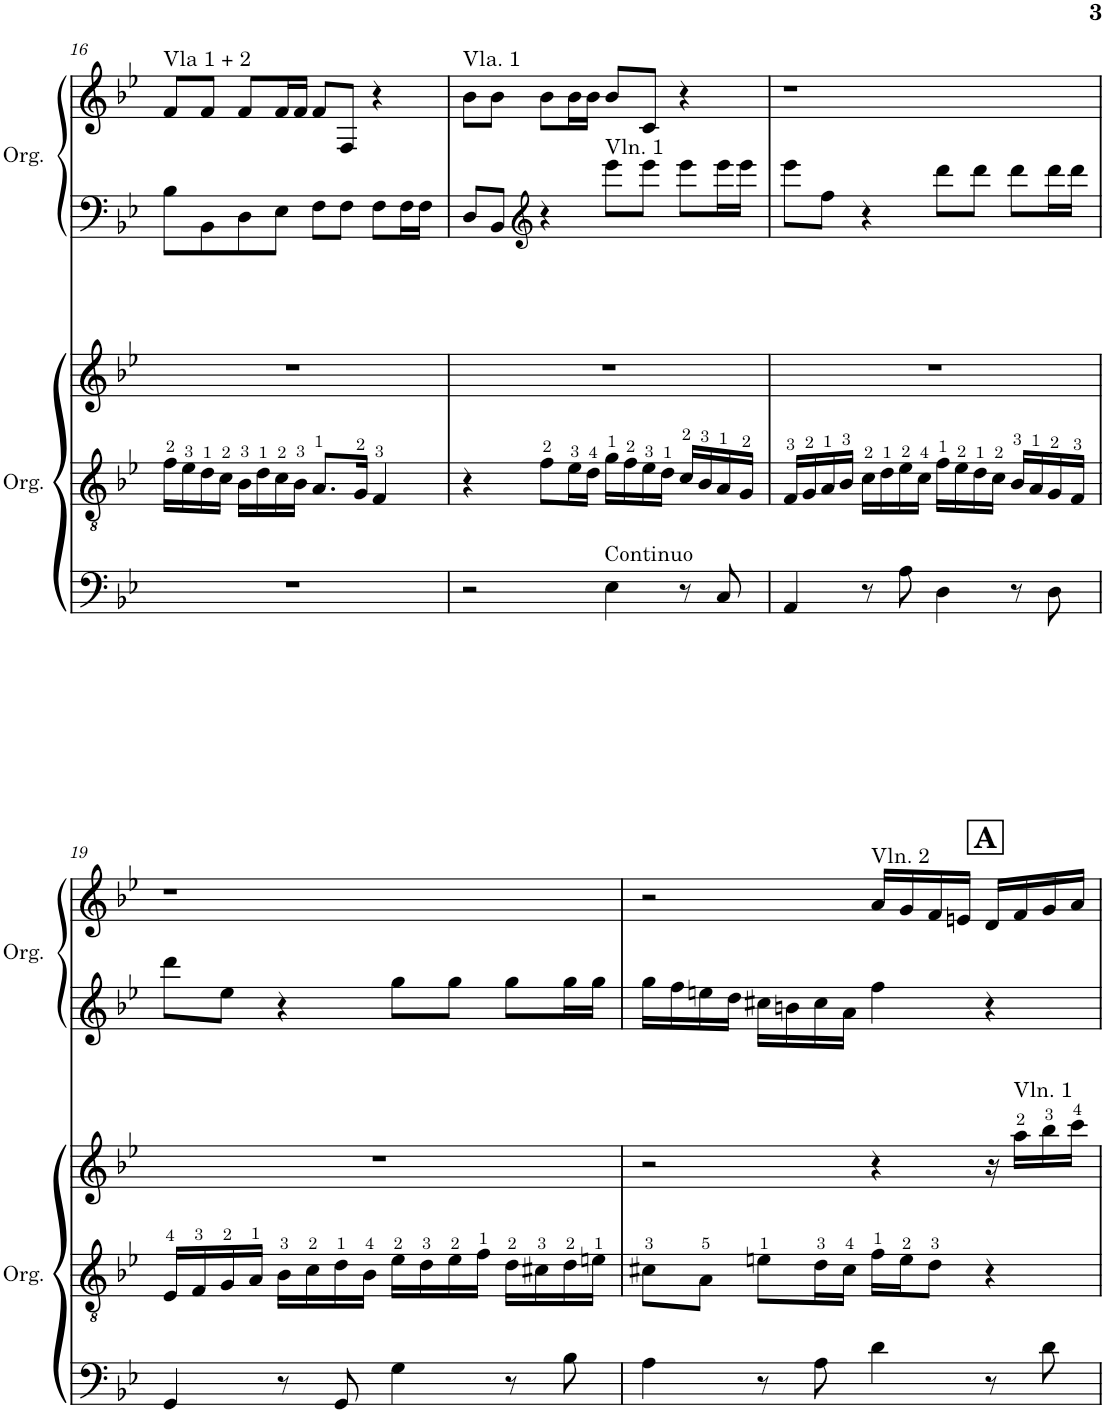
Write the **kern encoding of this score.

**kern	**kern	**kern	**kern	**kern
*part2	*part2	*part2	*part1	*part1
*staff5	*staff4	*staff3	*staff2	*staff1
*I"Organ	*	*	*I"Organ	*
*I'Org.	*	*	*I'Org.	*
!!LO:PB:g=z
*clefF4	*clefGv2	*clefG2	*clefF4	*clefG2
*k[b-e-]	*k[b-e-]	*k[b-e-]	*k[b-e-]	*k[b-e-]
*M4/4	*M4/4	*M4/4	*M4/4	*M4/4
=16	=16	=16	=16	=16
!	!	!	!	!LO:TX:a:t=Vla 1 + 2
1r	16f\LL	1r	8B-\L	8f/L
.	16e-\	.	.	.
.	16d\	.	8BB-\	8f/J
.	16c\JJ	.	.	.
.	16B-\LL	.	8D\	8f/L
.	16d\	.	.	.
.	16c\	.	8E-\J	16f/L
.	16B-\JJ	.	.	16f/JJ
.	8.A/L	.	8F\L	8f/L
.	.	.	8F\J	8F/J
.	16G/Jk	.	.	.
.	4F/	.	8F\L	4r
.	.	.	16F\L	.
.	.	.	16F\JJ	.
=17	=17	=17	=17	=17
!	!	!	!	!LO:TX:a:t=Vla. 1
2r	4r	1r	8D/L	8b-\L
.	.	.	8BB-/J	8b-\J
*	*	*	*clefG2	*
.	8f\L	.	4r	8b-\L
.	16e-\L	.	.	16b-\L
.	16d\JJ	.	.	16b-\JJ
!	!	!	!LO:TX:a:t=Vln. 1	!
!LO:TX:a:t=Continuo	!	!	!	!
4E-\	16g\LL	.	8eee-\L	8b-/L
.	16f\	.	.	.
.	16e-\	.	8eee-\J	8c/J
.	16d\JJ	.	.	.
8r	16c/LL	.	8eee-\L	4r
.	16B-/	.	.	.
8C/	16A/	.	16eee-\L	.
.	16G/JJ	.	16eee-\JJ	.
=18	=18	=18	=18	=18
4AA/	16F/LL	1r	8eee-\L	1r
.	16G/	.	.	.
.	16A/	.	8ff\J	.
.	16B-/JJ	.	.	.
8r	16c\LL	.	4r	.
.	16d\	.	.	.
8A\	16e-\	.	.	.
.	16c\JJ	.	.	.
4D\	16f\LL	.	8ddd\L	.
.	16e-\	.	.	.
.	16d\	.	8ddd\J	.
.	16c\JJ	.	.	.
8r	16B-/LL	.	8ddd\L	.
.	16A/	.	.	.
8D\	16G/	.	16ddd\L	.
.	16F/JJ	.	16ddd\JJ	.
!!LO:LB:g=z
=19	=19	=19	=19	=19
4GG/	16E-/LL	1r	8ddd\L	1r
.	16F/	.	.	.
.	16G/	.	8ee-\J	.
.	16A/JJ	.	.	.
8r	16B-\LL	.	4r	.
.	16c\	.	.	.
8GG/	16d\	.	.	.
.	16B-\JJ	.	.	.
4G\	16e-\LL	.	8gg\L	.
.	16d\	.	.	.
.	16e-\	.	8gg\J	.
.	16f\JJ	.	.	.
8r	16d\LL	.	8gg\L	.
.	16c#X\	.	.	.
8B-\	16d\	.	16gg\L	.
.	16en\JJ	.	16gg\JJ	.
!!LO:REH:place=s1:a:B:cj:fs=14:t=A:qo=3
=20	=20	=20	=20	=20
4A\	8c#X\L	2r	16gg\LL	2r
.	.	.	16ff\	.
.	8A\J	.	16een\	.
.	.	.	16dd\JJ	.
8r	8en\L	.	16cc#X\LL	.
.	.	.	16bn\	.
8A\	16d\L	.	16cc#\	.
.	16c#\JJ	.	16a\JJ	.
!	!	!	!	!LO:TX:a:t=Vln. 2
4d\	16f\LL	4r	4ff\	16a/LL
.	16e\J	.	.	16g/
.	8d\J	.	.	16f/
.	.	.	.	16en/JJ
8r	4r	16r	4r	16d/LL
!	!	!LO:TX:a:t=Vln. 1	!	!
.	.	16aa\LL	.	16f/
8d\	.	16bb-\	.	16g/
.	.	16ccc\JJ	.	16a/JJ
=	=	=	=	=
*-	*-	*-	*-	*-
